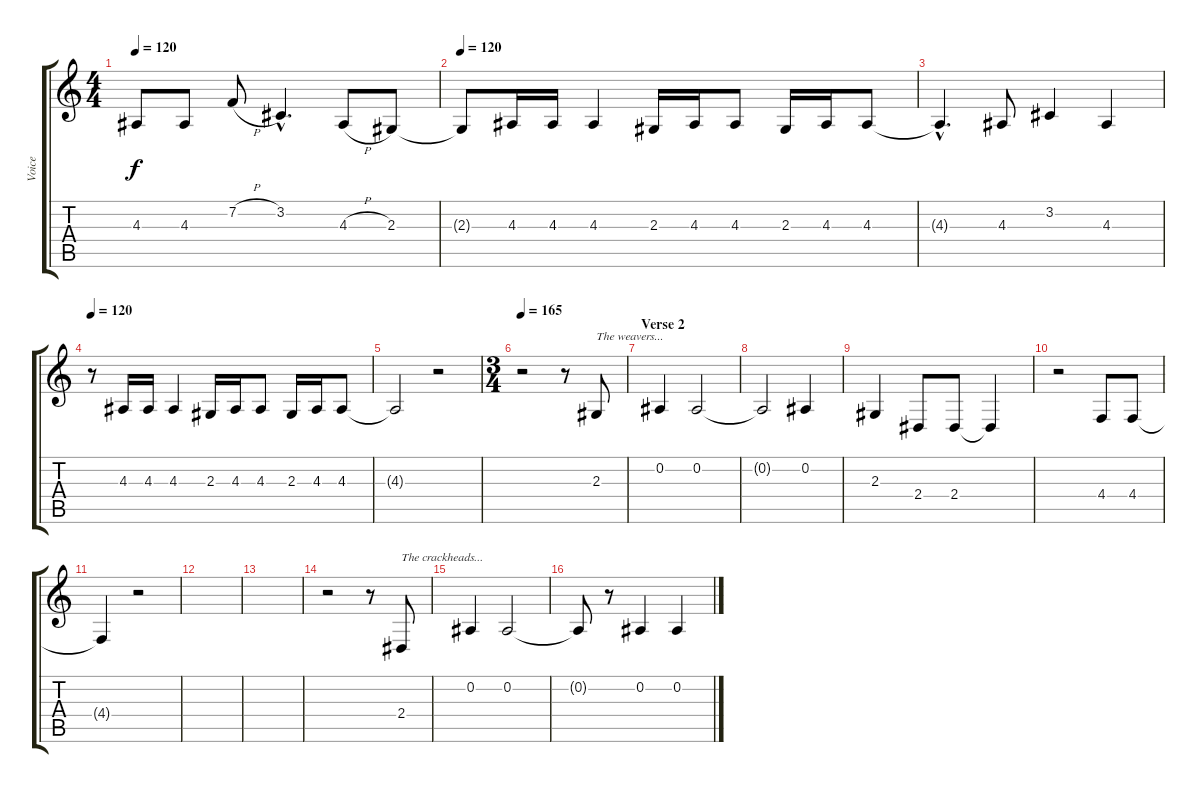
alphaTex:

\track ("Voice" "Voice") {instrument clarinet}
\staff {score tabs}
\tuning (Eb4 Bb3 Gb3 Db3 Ab2 Eb2) {hide}
\ts (4 4)
\tempo 120
\clef g2
\ks c
4.3{t}.8{dy f} 4.3.8 7.2{h}.8 3.2{hac}.4{d} 4.3{h}.8 2.3.8 |
\tempo 120
2.3{t}.8 4.3.16 4.3.16 4.3.4 2.3.16 4.3.16 4.3.8 2.3.16 4.3.16 4.3.8 |
4.3{hac t}.4{d} 4.3.8 3.2.4 4.3.4 |
\tempo 120
r.8 4.3.16 4.3.16 4.3.4 2.3.16 4.3.16 4.3.8 2.3.16 4.3.16 4.3.8 |
4.3{t}.2 r.2 |
\ts (3 4)
\tempo 165
r.2 r.8 2.3.8{txt "The weavers..."} |
\section ("" "Verse 2")
0.2.4 0.2.2 |
0.2{t}.2 0.2.4 |
2.3.4 2.4.8 2.4.8 2.4{t}.4 |
r.2 4.4.8 4.4.8 |
4.4{t}.4 r.2 |
|
|
r.2 r.8 2.4.8{txt "The crackheads..."} |
0.2.4 0.2.2 |
0.2{t}.8 r.8 0.2.4 0.2.4
